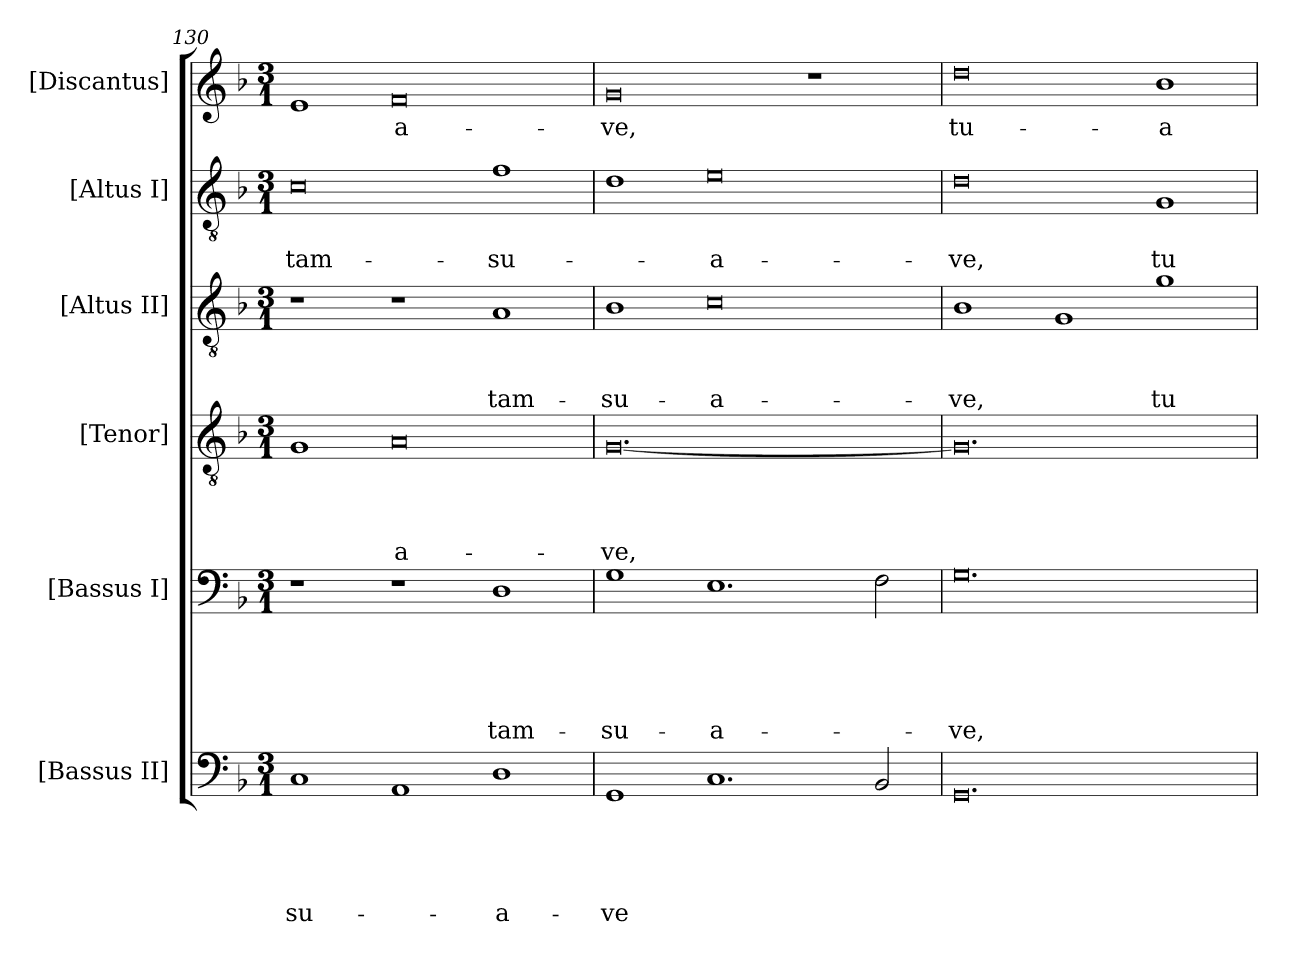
**kern	**text	**text	**text	**text	**text	**kern	**text	**text	**text	**text	**text	**kern	**text	**text	**text	**text	**kern	**text	**text	**text	**kern	**text	**text	**kern	**text
*part6	*part6	*part6	*part6	*part6	*part6	*part5	*part5	*part5	*part5	*part5	*part5	*part4	*part4	*part4	*part4	*part4	*part3	*part3	*part3	*part3	*part2	*part2	*part2	*part1	*part1
*staff6	*staff6	*staff6	*staff6	*staff6	*staff6	*staff5	*staff5	*staff5	*staff5	*staff5	*staff5	*staff4	*staff4	*staff4	*staff4	*staff4	*staff3	*staff3	*staff3	*staff3	*staff2	*staff2	*staff2	*staff1	*staff1
*I"[Bassus II]	*	*	*	*	*	*I"[Bassus I]	*	*	*	*	*	*I"[Tenor]	*	*	*	*	*I"[Altus II]	*	*	*	*I"[Altus I]	*	*	*I"[Discantus]	*
*clefF4	*	*	*	*	*	*clefF4	*	*	*	*	*	*clefGv2	*	*	*	*	*clefGv2	*	*	*	*clefGv2	*	*	*clefG2	*
*k[b-]	*	*	*	*	*	*k[b-]	*	*	*	*	*	*k[b-]	*	*	*	*	*k[b-]	*	*	*	*k[b-]	*	*	*k[b-]	*
*M3/1	*	*	*	*	*	*M3/1	*	*	*	*	*	*M3/1	*	*	*	*	*M3/1	*	*	*	*M3/1	*	*	*M3/1	*
=130	=130	=130	=130	=130	=130	=130	=130	=130	=130	=130	=130	=130	=130	=130	=130	=130	=130	=130	=130	=130	=130	=130	=130	=130	=130
1C/	.	.	.	.	su-	1r	.	.	.	.	.	1G/	.	.	.	.	1r	.	.	.	0c\	.	tam-	1e/	.
1AA/	.	.	.	.	.	1r	.	.	.	.	.	0A/	.	.	.	-a-	1r	.	.	.	.	.	.	0f/	-a-
1D\	.	.	.	.	-a-	1D\	.	.	.	.	tam-	.	.	.	.	.	1A/	.	.	tam-	1f\	.	su-	.	.
=131	=131	=131	=131	=131	=131	=131	=131	=131	=131	=131	=131	=131	=131	=131	=131	=131	=131	=131	=131	=131	=131	=131	=131	=131	=131
1GG/	.	.	.	.	-ve	1G\	.	.	.	.	su-	[0.G/	.	.	.	-ve,	1B-\	.	.	su-	1d\	.	.	0g/	-ve,
1.C/	.	.	.	.	.	1.E\	.	.	.	.	-a-	.	.	.	.	.	0c\	.	.	-a-	0e\	.	-a-	.	.
.	.	.	.	.	.	.	.	.	.	.	.	.	.	.	.	.	.	.	.	.	.	.	.	1r	.
2BB-/	.	.	.	.	.	2F\	.	.	.	.	.	.	.	.	.	.	.	.	.	.	.	.	.	.	.
=132	=132	=132	=132	=132	=132	=132	=132	=132	=132	=132	=132	=132	=132	=132	=132	=132	=132	=132	=132	=132	=132	=132	=132	=132	=132
0.GG/	.	.	.	.	.	0.G\	.	.	.	.	-ve,	0.G/]	.	.	.	.	1B-\	.	.	-ve,	0d\	.	-ve,	0dd\	tu-
.	.	.	.	.	.	.	.	.	.	.	.	.	.	.	.	.	1G/	.	.	.	.	.	.	.	.
.	.	.	.	.	.	.	.	.	.	.	.	.	.	.	.	.	1g\	.	.	tu-	1G/	.	tu-	1b-\	-a
=	=	=	=	=	=	=	=	=	=	=	=	=	=	=	=	=	=	=	=	=	=	=	=	=	=
*-	*-	*-	*-	*-	*-	*-	*-	*-	*-	*-	*-	*-	*-	*-	*-	*-	*-	*-	*-	*-	*-	*-	*-	*-	*-
